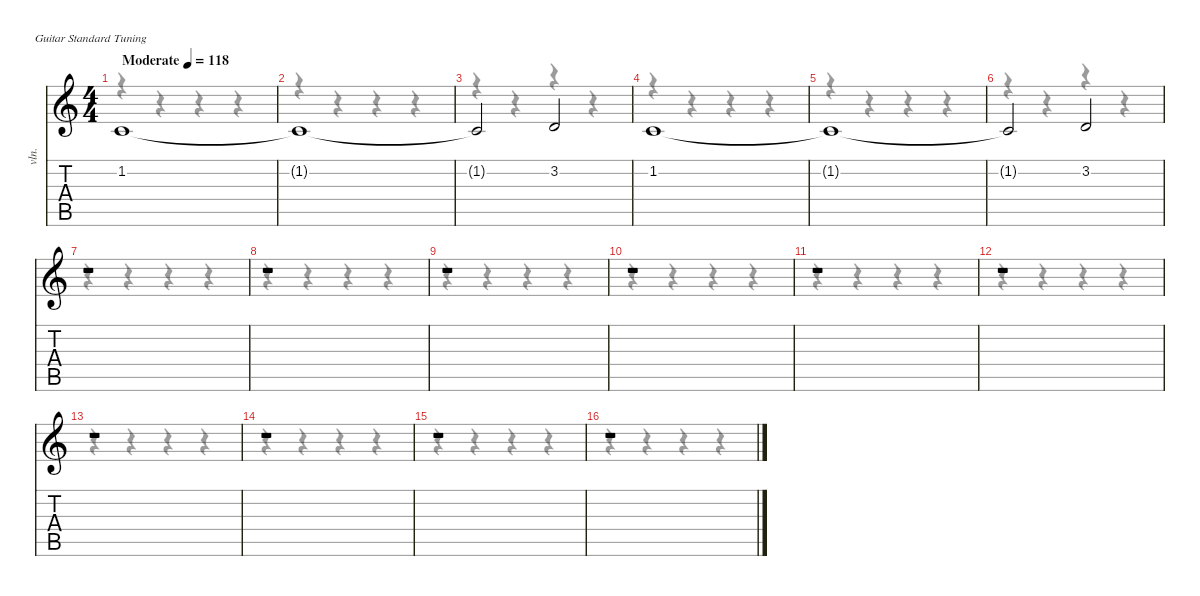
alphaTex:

\defaultSystemsLayout 4
\hideDynamics
\bracketExtendMode nobrackets
\track ("Strings" "vln.") {instrument stringensemble1}
\staff {score tabs}
\tuning (E4 B3 G3 D3 A2 E2)
\voice
\ts (4 4)
\beaming (8 2 2 2 2)
\tempo (118 "Moderate")
\clef g2
\ks c
1.2.1{dy f instrument stringensemble1} |
1.2{t}.1 |
1.2{t}.2 3.2.2 |
1.2.1 |
1.2{t}.1 |
1.2{t}.2 3.2.2 |
r.1 |
r.1 |
r.1 |
r.1 |
r.1 |
r.1 |
r.1 |
r.1 |
r.1 |
r.1
\voice
\clef g2
\ottava regular
\simile none
\ks c
r.4{dy mf} r.4 r.4 r.4 |
r.4 r.4 r.4 r.4 |
r.4 r.4 r.4 r.4 |
r.4 r.4 r.4 r.4 |
r.4 r.4 r.4 r.4 |
r.4 r.4 r.4 r.4 |
r.4 r.4 r.4 r.4 |
r.4 r.4 r.4 r.4 |
r.4 r.4 r.4 r.4 |
r.4 r.4 r.4 r.4 |
r.4 r.4 r.4 r.4 |
r.4 r.4 r.4 r.4 |
r.4 r.4 r.4 r.4 |
r.4 r.4 r.4 r.4 |
r.4 r.4 r.4 r.4 |
r.4 r.4 r.4 r.4
